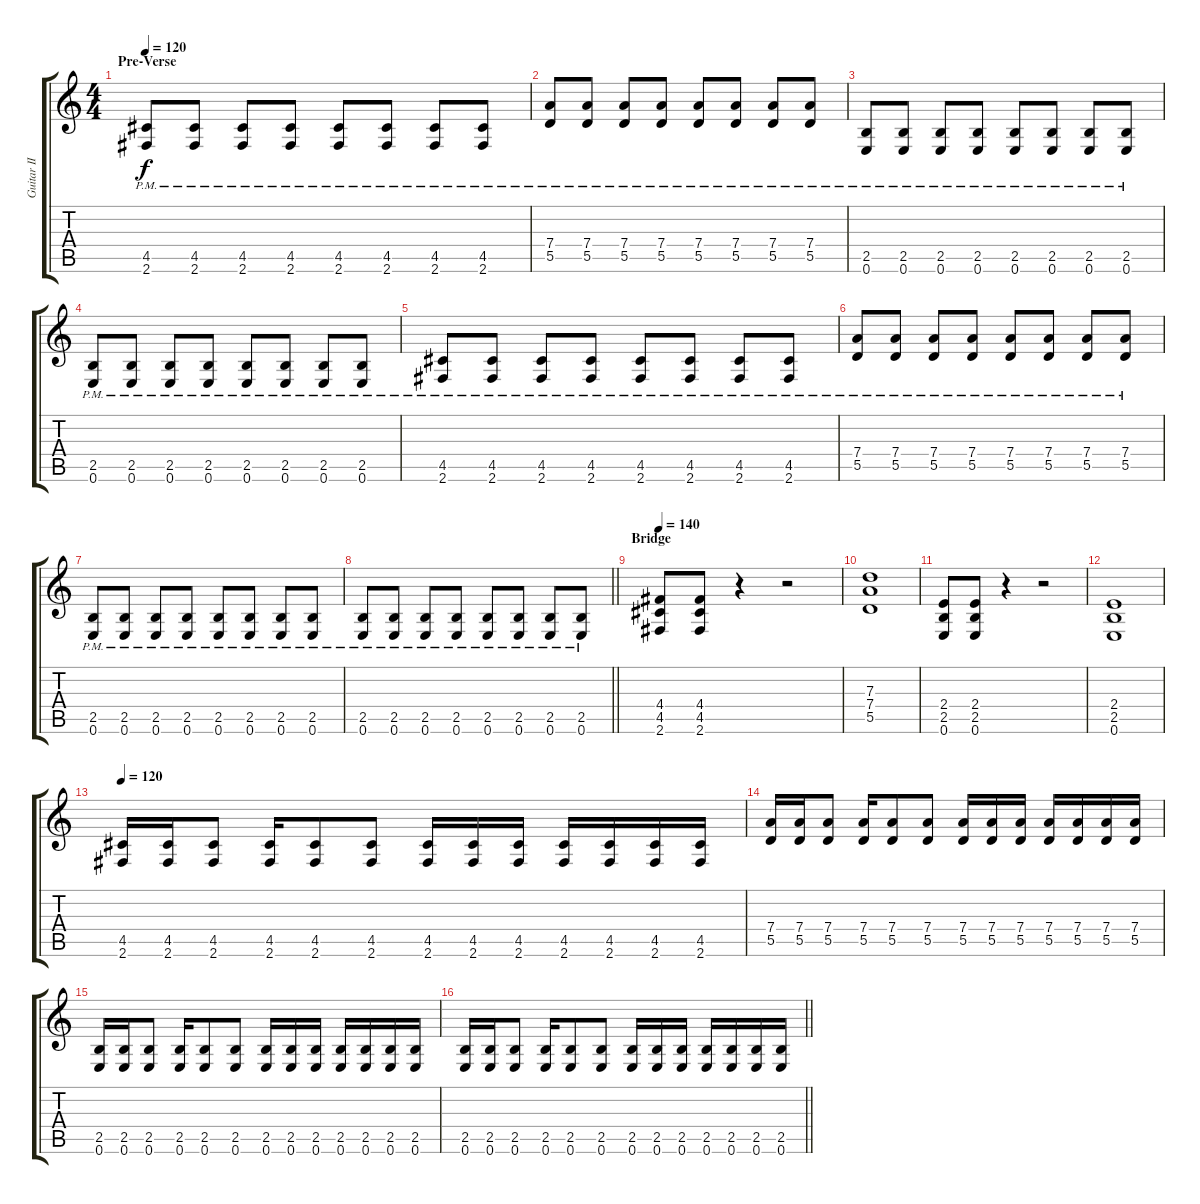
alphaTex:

\track ("Guitar II" "Guitar II") {instrument distortionguitar}
\staff {score tabs}
\tuning (E4 B3 G3 D3 A2 E2) {hide}
\ts (4 4)
\section ("" "Pre-Verse")
\tempo 120
\clef g2
\ks c
(4.5{pm} 2.6{pm}).8{dy f} (4.5{pm} 2.6{pm}).8 (4.5{pm} 2.6{pm}).8 (4.5{pm} 2.6{pm}).8 (4.5{pm} 2.6{pm}).8 (4.5{pm} 2.6{pm}).8 (4.5{pm} 2.6{pm}).8 (4.5{pm} 2.6{pm}).8 |
(7.4{pm} 5.5{pm}).8 (7.4{pm} 5.5{pm}).8 (7.4{pm} 5.5{pm}).8 (7.4{pm} 5.5{pm}).8 (7.4{pm} 5.5{pm}).8 (7.4{pm} 5.5{pm}).8 (7.4{pm} 5.5{pm}).8 (7.4{pm} 5.5{pm}).8 |
(2.5{pm} 0.6{pm}).8 (2.5{pm} 0.6{pm}).8 (2.5{pm} 0.6{pm}).8 (2.5{pm} 0.6{pm}).8 (2.5{pm} 0.6{pm}).8 (2.5{pm} 0.6{pm}).8 (2.5{pm} 0.6{pm}).8 (2.5{pm} 0.6{pm}).8 |
(2.5{pm} 0.6{pm}).8 (2.5{pm} 0.6{pm}).8 (2.5{pm} 0.6{pm}).8 (2.5{pm} 0.6{pm}).8 (2.5{pm} 0.6{pm}).8 (2.5{pm} 0.6{pm}).8 (2.5{pm} 0.6{pm}).8 (2.5{pm} 0.6{pm}).8 |
(4.5{pm} 2.6{pm}).8 (4.5{pm} 2.6{pm}).8 (4.5{pm} 2.6{pm}).8 (4.5{pm} 2.6{pm}).8 (4.5{pm} 2.6{pm}).8 (4.5{pm} 2.6{pm}).8 (4.5{pm} 2.6{pm}).8 (4.5{pm} 2.6{pm}).8 |
(7.4{pm} 5.5{pm}).8 (7.4{pm} 5.5{pm}).8 (7.4{pm} 5.5{pm}).8 (7.4{pm} 5.5{pm}).8 (7.4{pm} 5.5{pm}).8 (7.4{pm} 5.5{pm}).8 (7.4{pm} 5.5{pm}).8 (7.4{pm} 5.5{pm}).8 |
(2.5{pm} 0.6{pm}).8 (2.5{pm} 0.6{pm}).8 (2.5{pm} 0.6{pm}).8 (2.5{pm} 0.6{pm}).8 (2.5{pm} 0.6{pm}).8 (2.5{pm} 0.6{pm}).8 (2.5{pm} 0.6{pm}).8 (2.5{pm} 0.6{pm}).8 |
\barLineRight lightlight
(2.5{pm} 0.6{pm}).8 (2.5{pm} 0.6{pm}).8 (2.5{pm} 0.6{pm}).8 (2.5{pm} 0.6{pm}).8 (2.5{pm} 0.6{pm}).8 (2.5{pm} 0.6{pm}).8 (2.5{pm} 0.6{pm}).8 (2.5{pm} 0.6{pm}).8 |
\section ("" "Bridge")
\tempo 140
(4.4 4.5 2.6).8 (4.4 4.5 2.6).8 r.4 r.2 |
(7.3 7.4 5.5).1 |
(2.4 2.5 0.6).8 (2.4 2.5 0.6).8 r.4 r.2 |
(2.4 2.5 0.6).1 |
\tempo 120
(4.5 2.6).16 (4.5 2.6).16 (4.5 2.6).8 (4.5 2.6).16 (4.5 2.6).8 (4.5 2.6).8 (4.5 2.6).16 (4.5 2.6).16 (4.5 2.6).16 (4.5 2.6).16 (4.5 2.6).16 (4.5 2.6).16 (4.5 2.6).16 |
(7.4 5.5).16 (7.4 5.5).16 (7.4 5.5).8 (7.4 5.5).16 (7.4 5.5).8 (7.4 5.5).8 (7.4 5.5).16 (7.4 5.5).16 (7.4 5.5).16 (7.4 5.5).16 (7.4 5.5).16 (7.4 5.5).16 (7.4 5.5).16 |
(2.5 0.6).16 (2.5 0.6).16 (2.5 0.6).8 (2.5 0.6).16 (2.5 0.6).8 (2.5 0.6).8 (2.5 0.6).16 (2.5 0.6).16 (2.5 0.6).16 (2.5 0.6).16 (2.5 0.6).16 (2.5 0.6).16 (2.5 0.6).16 |
\barLineRight lightlight
(2.5 0.6).16 (2.5 0.6).16 (2.5 0.6).8 (2.5 0.6).16 (2.5 0.6).8 (2.5 0.6).8 (2.5 0.6).16 (2.5 0.6).16 (2.5 0.6).16 (2.5 0.6).16 (2.5 0.6).16 (2.5 0.6).16 (2.5 0.6).16
